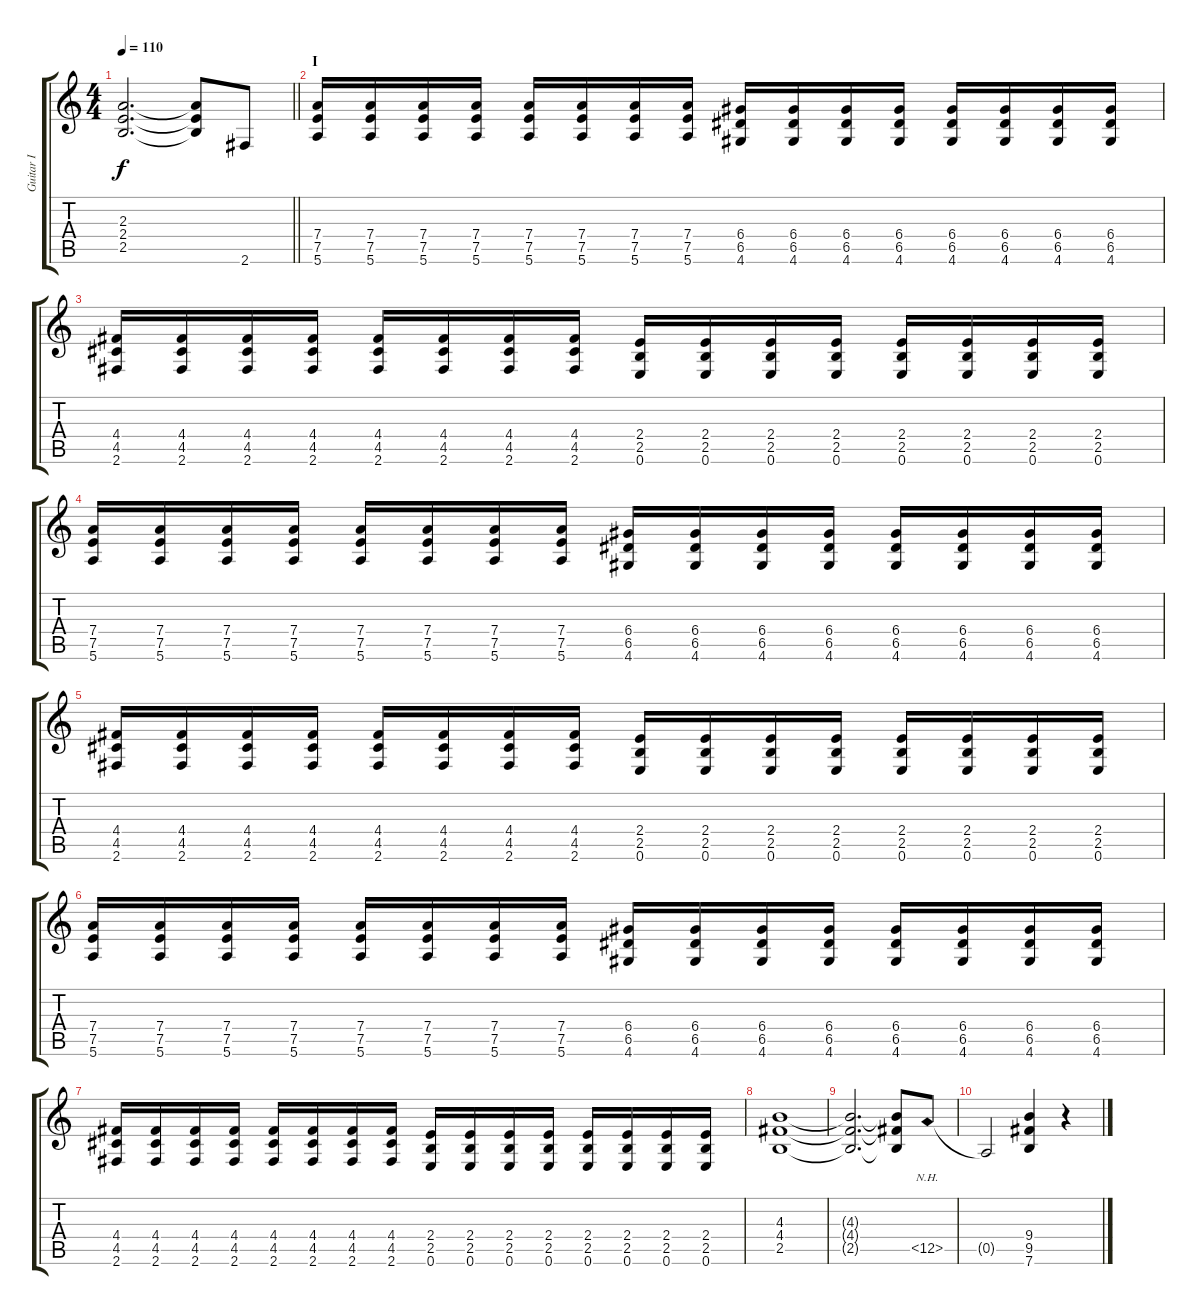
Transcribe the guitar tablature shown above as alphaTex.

\track ("Guitar I" "Guitar I") {instrument distortionguitar}
\staff {score tabs}
\tuning (E4 B3 G3 D3 A2 E2) {hide}
\ts (4 4)
\tempo 110
\clef g2
\barLineRight lightlight
\ks c
(2.3 2.4 2.5).2{d dy f} (2.3{t} 2.4{t} 2.5{t}).8 2.6.8 |
\section ("" "I")
(7.4 7.5 5.6).16 (7.4 7.5 5.6).16 (7.4 7.5 5.6).16 (7.4 7.5 5.6).16 (7.4 7.5 5.6).16 (7.4 7.5 5.6).16 (7.4 7.5 5.6).16 (7.4 7.5 5.6).16 (6.4 6.5 4.6).16 (6.4 6.5 4.6).16 (6.4 6.5 4.6).16 (6.4 6.5 4.6).16 (6.4 6.5 4.6).16 (6.4 6.5 4.6).16 (6.4 6.5 4.6).16 (6.4 6.5 4.6).16 |
(4.4 4.5 2.6).16 (4.4 4.5 2.6).16 (4.4 4.5 2.6).16 (4.4 4.5 2.6).16 (4.4 4.5 2.6).16 (4.4 4.5 2.6).16 (4.4 4.5 2.6).16 (4.4 4.5 2.6).16 (2.4 2.5 0.6).16 (2.4 2.5 0.6).16 (2.4 2.5 0.6).16 (2.4 2.5 0.6).16 (2.4 2.5 0.6).16 (2.4 2.5 0.6).16 (2.4 2.5 0.6).16 (2.4 2.5 0.6).16 |
(7.4 7.5 5.6).16 (7.4 7.5 5.6).16 (7.4 7.5 5.6).16 (7.4 7.5 5.6).16 (7.4 7.5 5.6).16 (7.4 7.5 5.6).16 (7.4 7.5 5.6).16 (7.4 7.5 5.6).16 (6.4 6.5 4.6).16 (6.4 6.5 4.6).16 (6.4 6.5 4.6).16 (6.4 6.5 4.6).16 (6.4 6.5 4.6).16 (6.4 6.5 4.6).16 (6.4 6.5 4.6).16 (6.4 6.5 4.6).16 |
(4.4 4.5 2.6).16 (4.4 4.5 2.6).16 (4.4 4.5 2.6).16 (4.4 4.5 2.6).16 (4.4 4.5 2.6).16 (4.4 4.5 2.6).16 (4.4 4.5 2.6).16 (4.4 4.5 2.6).16 (2.4 2.5 0.6).16 (2.4 2.5 0.6).16 (2.4 2.5 0.6).16 (2.4 2.5 0.6).16 (2.4 2.5 0.6).16 (2.4 2.5 0.6).16 (2.4 2.5 0.6).16 (2.4 2.5 0.6).16 |
(7.4 7.5 5.6).16 (7.4 7.5 5.6).16 (7.4 7.5 5.6).16 (7.4 7.5 5.6).16 (7.4 7.5 5.6).16 (7.4 7.5 5.6).16 (7.4 7.5 5.6).16 (7.4 7.5 5.6).16 (6.4 6.5 4.6).16 (6.4 6.5 4.6).16 (6.4 6.5 4.6).16 (6.4 6.5 4.6).16 (6.4 6.5 4.6).16 (6.4 6.5 4.6).16 (6.4 6.5 4.6).16 (6.4 6.5 4.6).16 |
(4.4 4.5 2.6).16 (4.4 4.5 2.6).16 (4.4 4.5 2.6).16 (4.4 4.5 2.6).16 (4.4 4.5 2.6).16 (4.4 4.5 2.6).16 (4.4 4.5 2.6).16 (4.4 4.5 2.6).16 (2.4 2.5 0.6).16 (2.4 2.5 0.6).16 (2.4 2.5 0.6).16 (2.4 2.5 0.6).16 (2.4 2.5 0.6).16 (2.4 2.5 0.6).16 (2.4 2.5 0.6).16 (2.4 2.5 0.6).16 |
(4.3 4.4 2.5).1 |
(4.3{t} 4.4{t} 2.5{t}).2{d} (4.3{t} 4.4{t} 2.5{t}).8 0.5{nh}.8 |
0.5{t}.2 (9.4 9.5 7.6).4 r.4
